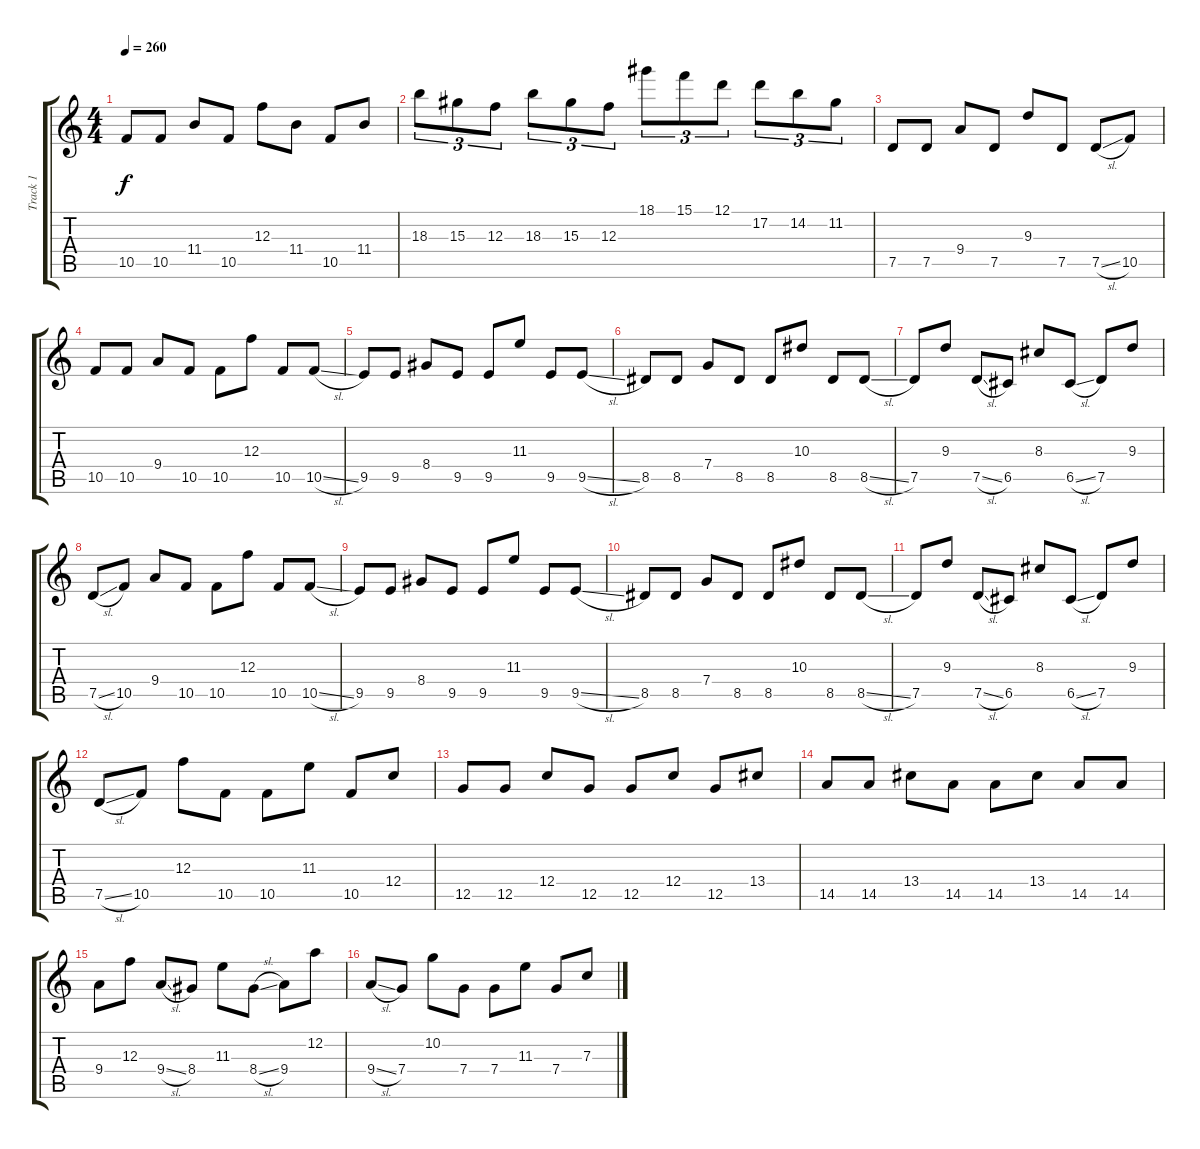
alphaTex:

\track ("Track 1" "Track 1") {instrument distortionguitar}
\staff {score tabs}
\tuning (D4 A3 F3 C3 G2 D2) {hide}
\ts (4 4)
\tempo 260
\clef g2
\ks c
10.5.8{dy f} 10.5.8 11.4.8 10.5.8 12.3.8 11.4.8 10.5.8 11.4.8 |
18.3.8{tu (3 2)} 15.3.8{tu (3 2)} 12.3.8{tu (3 2)} 18.3.8{tu (3 2)} 15.3.8{tu (3 2)} 12.3.8{tu (3 2)} 18.1.8{tu (3 2)} 15.1.8{tu (3 2)} 12.1.8{tu (3 2)} 17.2.8{tu (3 2)} 14.2.8{tu (3 2)} 11.2.8{tu (3 2)} |
7.5.8 7.5.8 9.4.8 7.5.8 9.3.8 7.5.8 7.5{sl}.8 10.5.8 |
10.5.8 10.5.8 9.4.8 10.5.8 10.5.8 12.3.8 10.5.8 10.5{sl}.8 |
9.5.8 9.5.8 8.4.8 9.5.8 9.5.8 11.3.8 9.5.8 9.5{sl}.8 |
8.5.8 8.5.8 7.4.8 8.5.8 8.5.8 10.3.8 8.5.8 8.5{sl}.8 |
7.5.8 9.3.8 7.5{sl}.8 6.5.8 8.3.8 6.5{sl}.8 7.5.8 9.3.8 |
7.5{sl}.8 10.5.8 9.4.8 10.5.8 10.5.8 12.3.8 10.5.8 10.5{sl}.8 |
9.5.8 9.5.8 8.4.8 9.5.8 9.5.8 11.3.8 9.5.8 9.5{sl}.8 |
8.5.8 8.5.8 7.4.8 8.5.8 8.5.8 10.3.8 8.5.8 8.5{sl}.8 |
7.5.8 9.3.8 7.5{sl}.8 6.5.8 8.3.8 6.5{sl}.8 7.5.8 9.3.8 |
7.5{sl}.8 10.5.8 12.3.8 10.5.8 10.5.8 11.3.8 10.5.8 12.4.8 |
12.5.8 12.5.8 12.4.8 12.5.8 12.5.8 12.4.8 12.5.8 13.4.8 |
14.5.8 14.5.8 13.4.8 14.5.8 14.5.8 13.4.8 14.5.8 14.5.8 |
9.4.8 12.3.8 9.4{sl}.8 8.4.8 11.3.8 8.4{sl}.8 9.4.8 12.2.8 |
9.4{sl}.8 7.4.8 10.2.8 7.4.8 7.4.8 11.3.8 7.4.8 7.3.8
